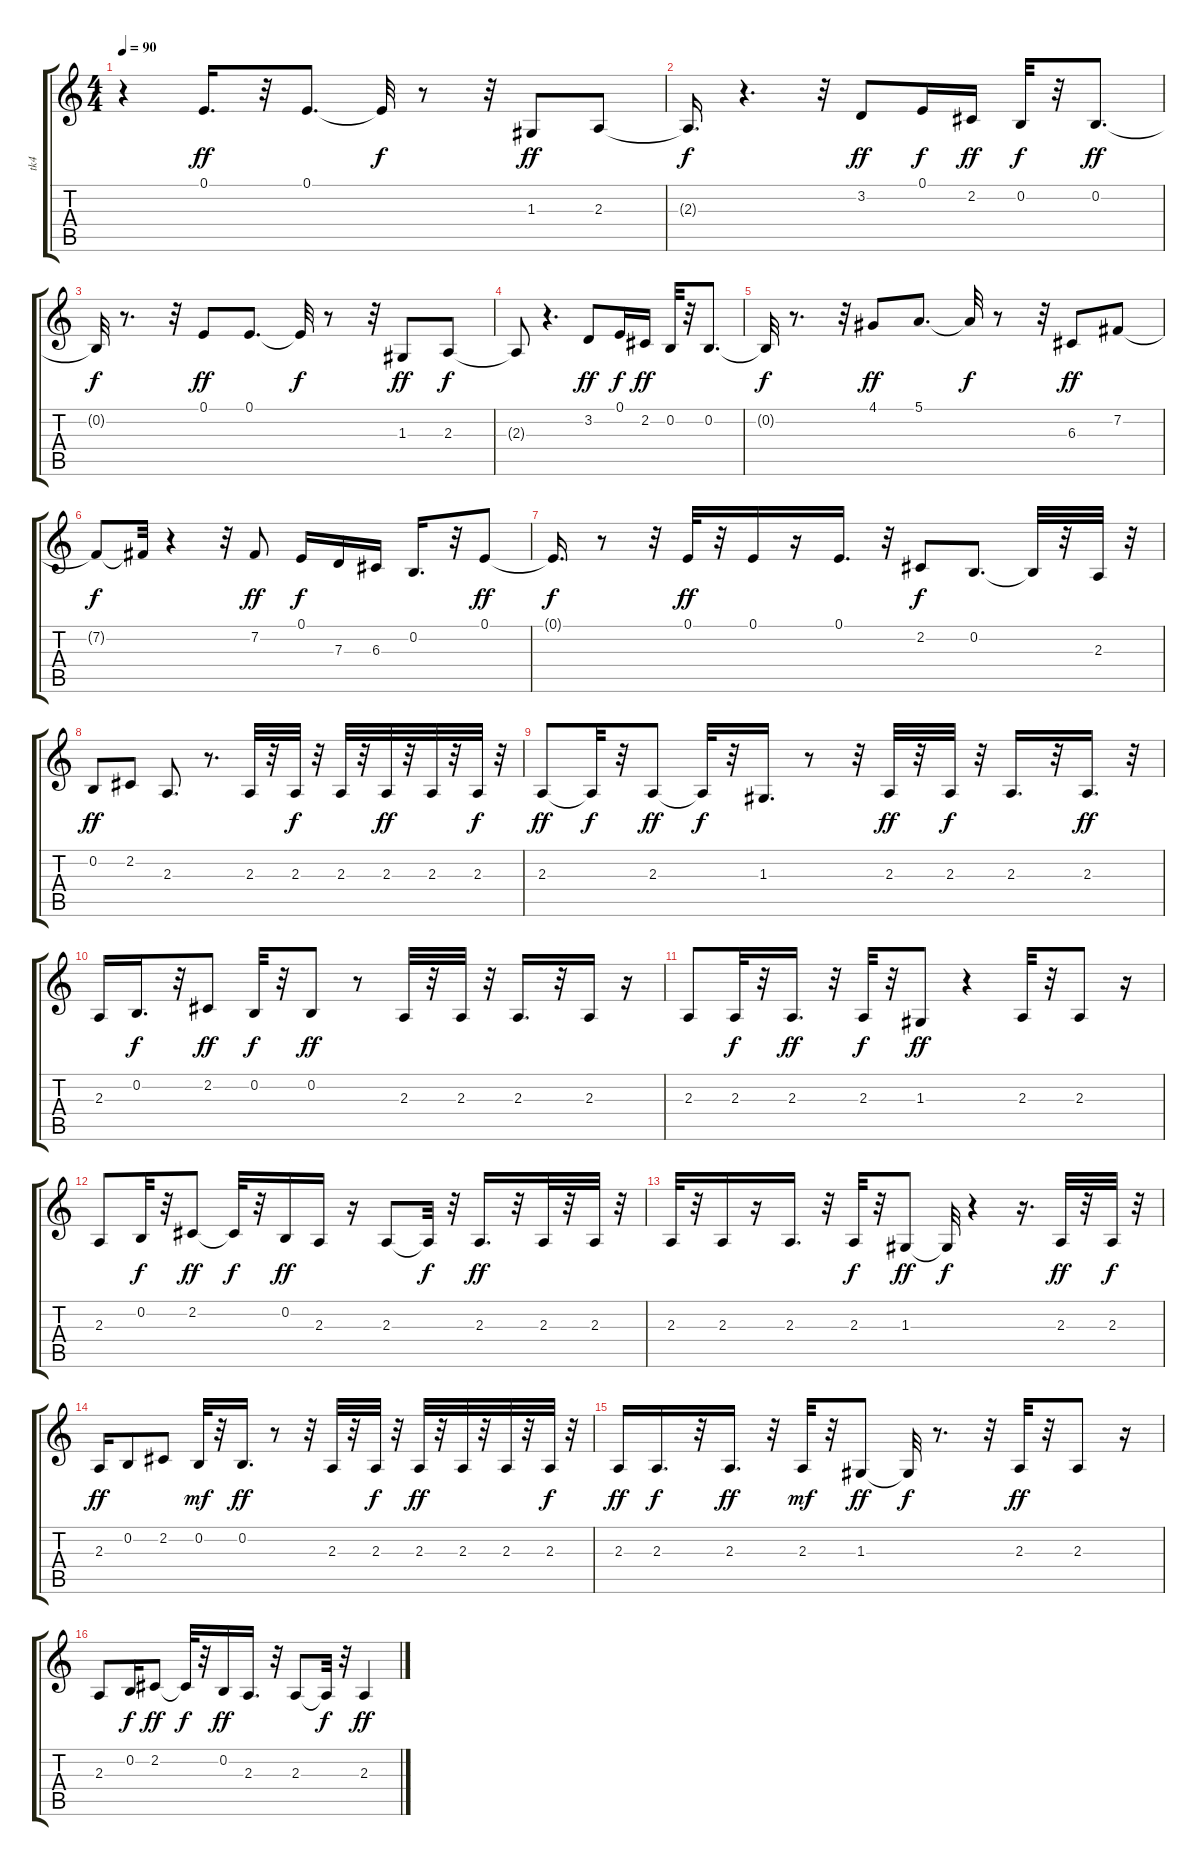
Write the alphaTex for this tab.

\track ("tk4" "tk4") {instrument tenorsax}
\staff {score tabs}
\tuning (E4 B3 G3 D3 A2 E2) {hide}
\ts (4 4)
\tempo 90
\clef g2
\ks c
r.4{dy f} 0.1.16{d dy ff} r.32 0.1.8{d} 0.1{t}.32{dy f} r.8 r.32 1.3.8{dy ff} 2.3.8 |
2.3{t}.16{d dy f} r.4{d} r.32 3.2.8{dy ff} 0.1.16{dy f} 2.2.16{dy ff} 0.2.32{dy f} r.32 0.2.8{d dy ff} |
0.2{t}.32{dy f} r.8{d} r.32 0.1.8{dy ff} 0.1.8{d} 0.1{t}.32{dy f} r.8 r.32 1.3.8{dy ff} 2.3.8{dy f} |
2.3{t}.8 r.4{d} 3.2.8{dy ff} 0.1.16{dy f} 2.2.16{dy ff} 0.2.32 r.32 0.2.8{d} |
0.2{t}.32{dy f} r.8{d} r.32 4.1.8{dy ff} 5.1.8{d} 5.1{t}.32{dy f} r.8 r.32 6.3.8{dy ff} 7.2.8 |
7.2{t}.8{dy f} 7.2{t}.32 r.4 r.32 7.2.8{dy ff} 0.1.16{dy f} 7.3.16 6.3.16 0.2.16{d} r.32 0.1.8{dy ff} |
0.1{t}.16{d dy f} r.8 r.32 0.1.32{dy ff} r.32 0.1.16 r.16 0.1.16{d} r.32 2.2.8{dy f} 0.2.8{d} 0.2{t}.32 r.32 2.3.32 r.32 |
0.2.8{dy ff} 2.2.8 2.3.8{d} r.8{d} 2.3.32 r.32 2.3.32{dy f} r.32 2.3.32 r.32 2.3.32{dy ff} r.32 2.3.32 r.32 2.3.32{dy f} r.32 |
2.3.8{dy ff} 2.3{t}.32{dy f} r.32 2.3.8{dy ff} 2.3{t}.32{dy f} r.32 1.3.16{d} r.8 r.32 2.3.32{dy ff} r.32 2.3.32{dy f} r.32 2.3.16{d} r.32 2.3.16{d dy ff} r.32 |
2.3.16 0.2.16{d dy f} r.32 2.2.8{dy ff} 0.2.32{dy f} r.32 0.2.8{dy ff} r.8 2.3.32 r.32 2.3.32 r.32 2.3.16{d} r.32 2.3.16 r.16 |
2.3.8 2.3.32{dy f} r.32 2.3.16{d dy ff} r.32 2.3.32{dy f} r.32 1.3.8{dy ff} r.4 2.3.32 r.32 2.3.8 r.16 |
2.3.8 0.2.32{dy f} r.32 2.2.8{dy ff} 2.2{t}.32{dy f} r.32 0.2.16{dy ff} 2.3.16 r.16 2.3.8 2.3{t}.32{dy f} r.32 2.3.16{d dy ff} r.32 2.3.32 r.32 2.3.32 r.32 |
2.3.32 r.32 2.3.16 r.16 2.3.16{d} r.32 2.3.32{dy f} r.32 1.3.8{dy ff} 1.3{t}.32{dy f} r.4 r.16{d} 2.3.32{dy ff} r.32 2.3.32{dy f} r.32 |
2.3.16{dy ff} 0.2.8 2.2.8 0.2.32{dy mf} r.32 0.2.16{d dy ff} r.8 r.32 2.3.32 r.32 2.3.32{dy f} r.32 2.3.32{dy ff} r.32 2.3.32 r.32 2.3.32 r.32 2.3.32{dy f} r.32 |
2.3.16{dy ff} 2.3.16{d dy f} r.32 2.3.16{d dy ff} r.32 2.3.32{dy mf} r.32 1.3.8{dy ff} 1.3{t}.32{dy f} r.8{d} r.32 2.3.32{dy ff} r.32 2.3.8 r.16 |
2.3.8 0.2.16{dy f} 2.2.8{dy ff} 2.2{t}.32{dy f} r.32 0.2.16{dy ff} 2.3.16{d} r.32 2.3.8 2.3{t}.32{dy f} r.32 2.3.4{dy ff}
